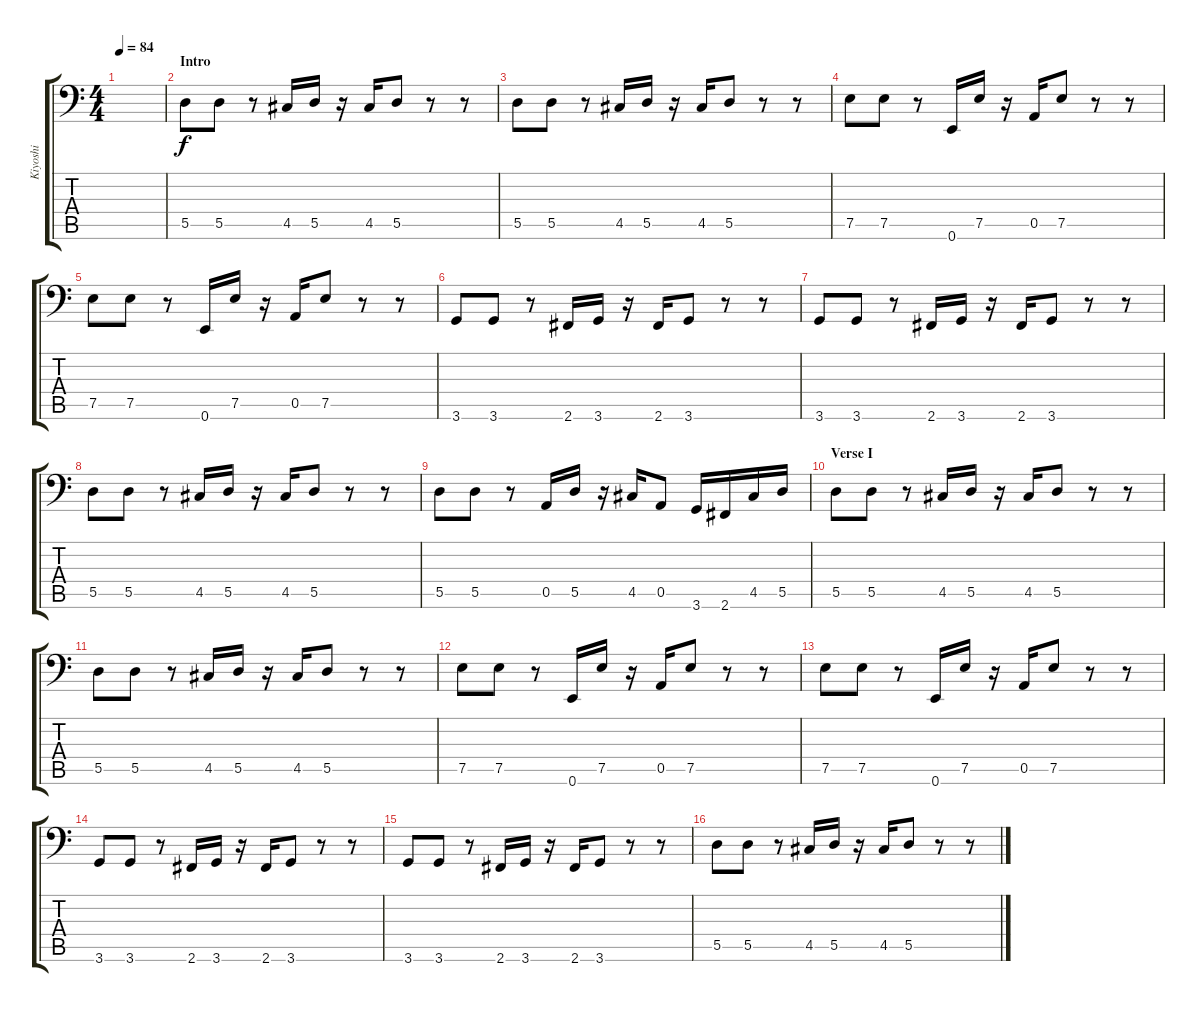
\track ("Kiyoshi" "Kiyoshi") {instrument electricbasspick}
\staff {score tabs}
\tuning (E3 B2 G2 D2 A1 E1) {hide}
\ts (4 4)
\tempo 84
\clef f4
\ks c
|
\section ("" "Intro")
5.5.8 5.5.8 r.8 4.5.16 5.5.16 r.16 4.5.16 5.5.8 r.8 r.8 |
5.5.8 5.5.8 r.8 4.5.16 5.5.16 r.16 4.5.16 5.5.8 r.8 r.8 |
7.5.8 7.5.8 r.8 0.6.16 7.5.16 r.16 0.5.16 7.5.8 r.8 r.8 |
7.5.8 7.5.8 r.8 0.6.16 7.5.16 r.16 0.5.16 7.5.8 r.8 r.8 |
3.6.8 3.6.8 r.8 2.6.16 3.6.16 r.16 2.6.16 3.6.8 r.8 r.8 |
3.6.8 3.6.8 r.8 2.6.16 3.6.16 r.16 2.6.16 3.6.8 r.8 r.8 |
5.5.8 5.5.8 r.8 4.5.16 5.5.16 r.16 4.5.16 5.5.8 r.8 r.8 |
5.5.8 5.5.8 r.8 0.5.16 5.5.16 r.16 4.5.16 0.5.8 3.6.16 2.6.16 4.5.16 5.5.16 |
\section ("" "Verse I")
5.5.8 5.5.8 r.8 4.5.16 5.5.16 r.16 4.5.16 5.5.8 r.8 r.8 |
5.5.8 5.5.8 r.8 4.5.16 5.5.16 r.16 4.5.16 5.5.8 r.8 r.8 |
7.5.8 7.5.8 r.8 0.6.16 7.5.16 r.16 0.5.16 7.5.8 r.8 r.8 |
7.5.8 7.5.8 r.8 0.6.16 7.5.16 r.16 0.5.16 7.5.8 r.8 r.8 |
3.6.8 3.6.8 r.8 2.6.16 3.6.16 r.16 2.6.16 3.6.8 r.8 r.8 |
3.6.8 3.6.8 r.8 2.6.16 3.6.16 r.16 2.6.16 3.6.8 r.8 r.8 |
5.5.8 5.5.8 r.8 4.5.16 5.5.16 r.16 4.5.16 5.5.8 r.8 r.8
